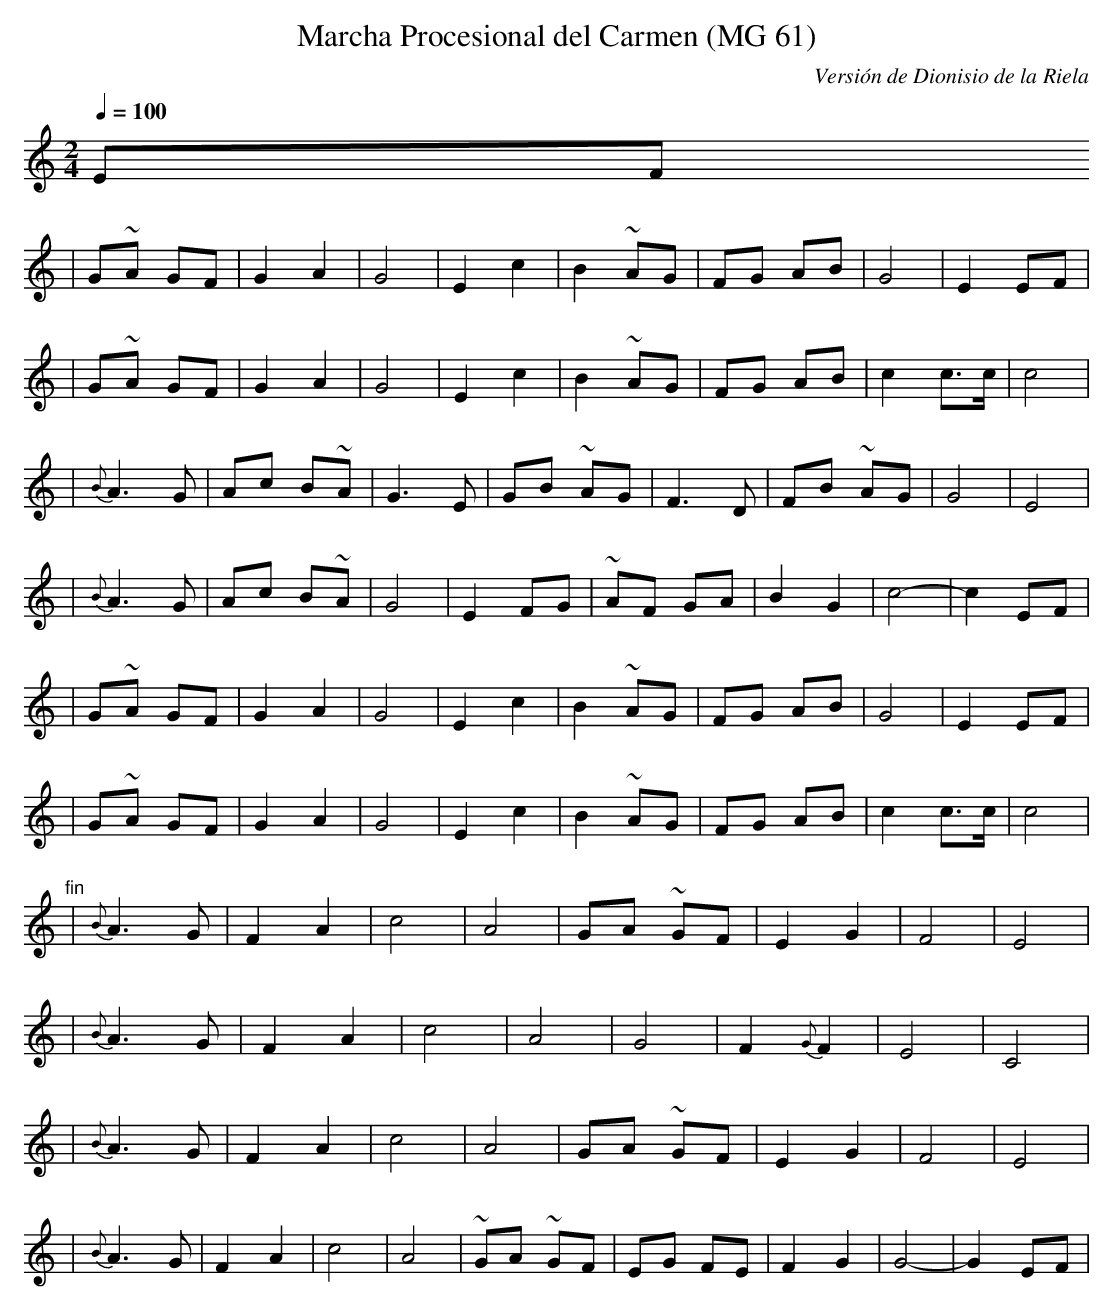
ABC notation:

X:1
T:Marcha Procesional del Carmen (MG 61)
C:Versión de Dionisio de la Riela
E:Comp.
M:2/4
L:1/8
Q:1/4=100
K:C
EF
|G~A GF|G2 A2|G4|E2 c2|B2 ~AG|FG AB|G4|E2 EF|
|G~A GF|G2 A2|G4|E2 c2|B2 ~AG|FG AB|c2 c>c|c4|
|{B}A3 G|Ac B~A|G3 E|GB ~AG|F3 D|FB ~AG|G4|E4|
|{B}A3 G|Ac B~A|G4|E2 FG|~AF GA|B2 G2|c4-|c2 EF|
|G~A GF|G2 A2|G4|E2 c2|B2 ~AG|FG AB|G4|E2 EF|
|G~A GF|G2 A2|G4|E2 c2|B2 ~AG|FG AB|c2 c>c|c4| "fin"
|{B}A3 G|F2 A2|c4|A4|GA ~GF|E2 G2|F4|E4|
|{B}A3 G|F2 A2|c4|A4|G4|F2 {G}F2|E4|C4|
|{B}A3 G|F2 A2|c4|A4|GA ~GF|E2 G2|F4|E4|
|{B}A3 G|F2 A2|c4|A4|~GA ~GF|EG FE|F2 G2|G4-|G2 EF|
"y repetir hasta fin"
